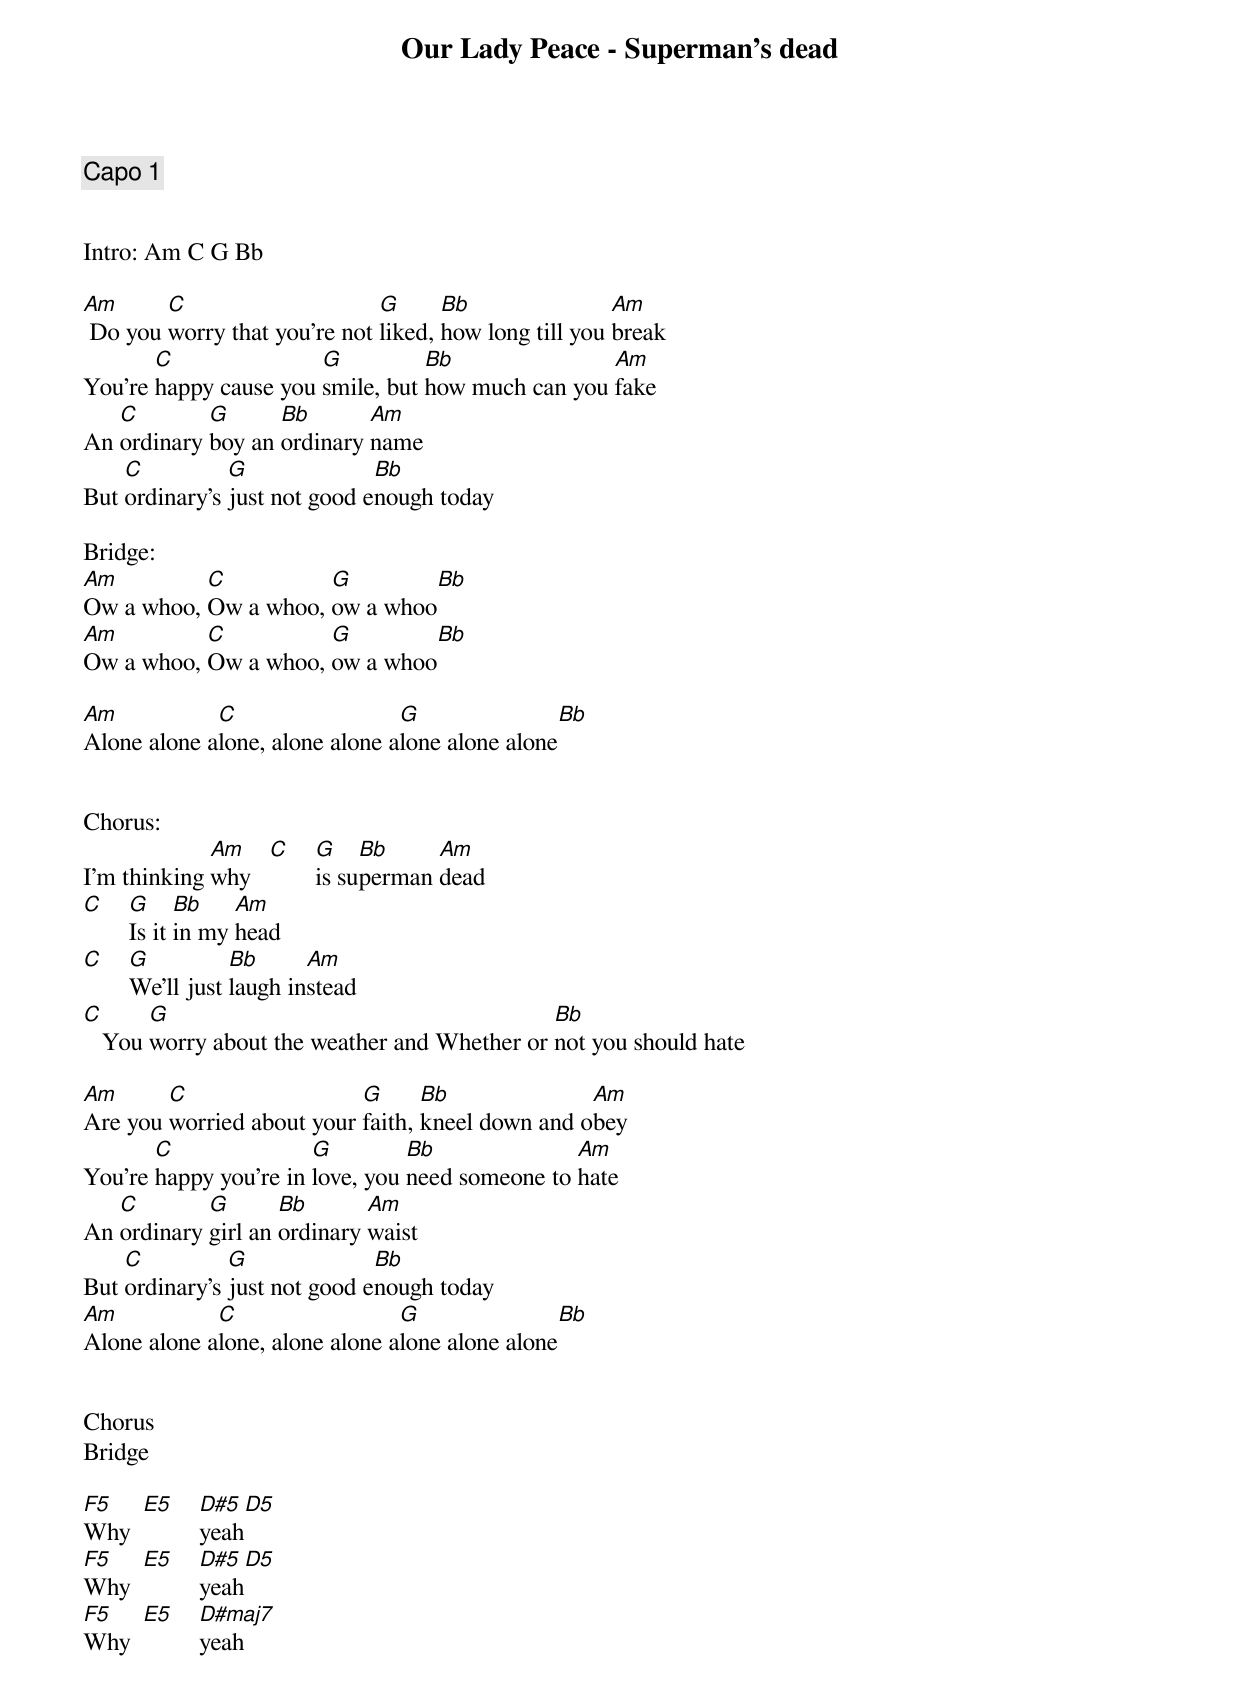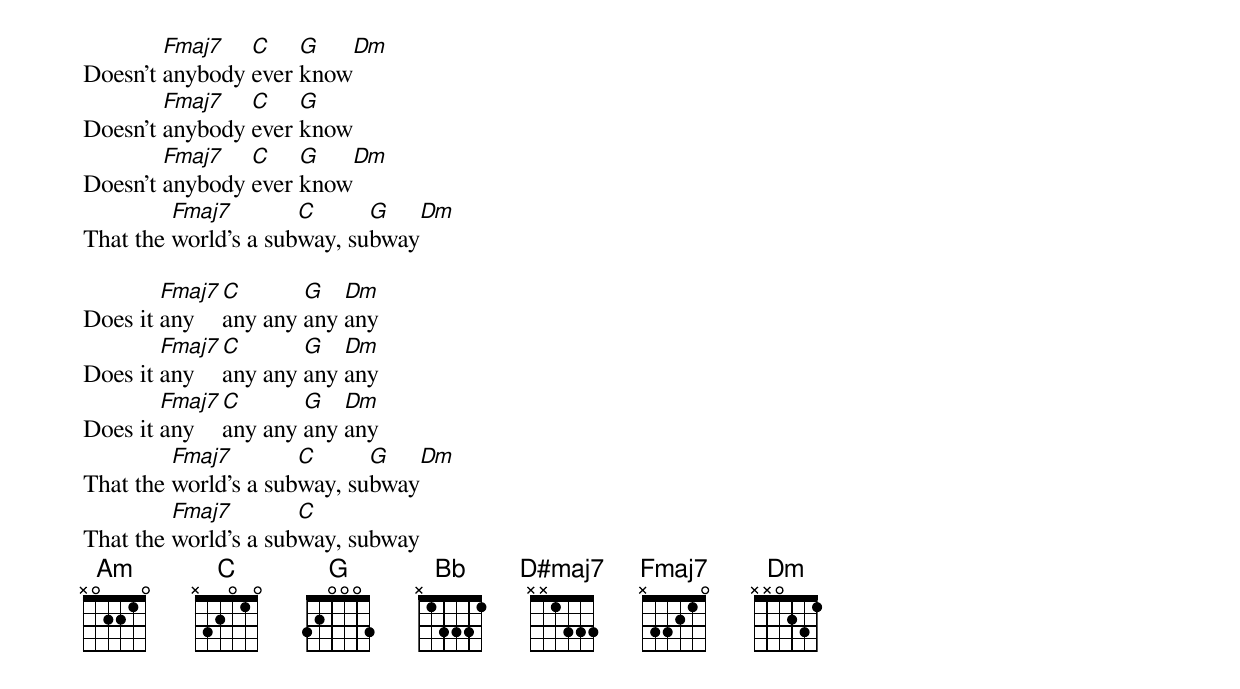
Our Lady Peace - Superman’s dead

Capo 1


Intro: Am C G Bb

Am      C                     G      Bb                Am
 Do you worry that you're not liked, how long till you break
       C               G          Bb               Am
You're happy cause you smile, but how much can you fake
   C        G      Bb       Am
An ordinary boy an ordinary name
    C          G              Bb
But ordinary's just not good enough today

Bridge:
Am         C          G          Bb
Ow a whoo, Ow a whoo, ow a whoo
Am         C          G          Bb
Ow a whoo, Ow a whoo, ow a whoo

Am           C                  G               Bb
Alone alone alone, alone alone alone alone alone


Chorus:
             Am    C   G    Bb     Am
I'm thinking why       is superman dead
C   G     Bb    Am
    Is it in my head
C   G          Bb      Am
    We'll just laugh instead
C      G                                      Bb
   You worry about the weather and Whether or not you should hate

Am      C                  G      Bb              Am
Are you worried about your faith, kneel down and obey
       C               G         Bb              Am
You're happy you're in love, you need someone to hate
   C        G       Bb       Am
An ordinary girl an ordinary waist
    C          G              Bb
But ordinary's just not good enough today
Am           C                  G               Bb
Alone alone alone, alone alone alone alone alone


Chorus
Bridge

F5   E5  D#5  D5
Why      yeah
F5   E5  D#5  D5
Why      yeah
F5   E5  D#maj7
Why      yeah

        Fmaj7   C    G    Dm
Doesn't anybody ever know
        Fmaj7   C    G
Doesn't anybody ever know
        Fmaj7   C    G    Dm
Doesn't anybody ever know
         Fmaj7        C      G     Dm
That the world's a subway, subway

        Fmaj7 C       G   Dm
Does it any   any any any any
        Fmaj7 C       G   Dm
Does it any   any any any any
        Fmaj7 C       G   Dm
Does it any   any any any any
         Fmaj7        C      G     Dm
That the world's a subway, subway
         Fmaj7        C
That the world's a subway, subway
